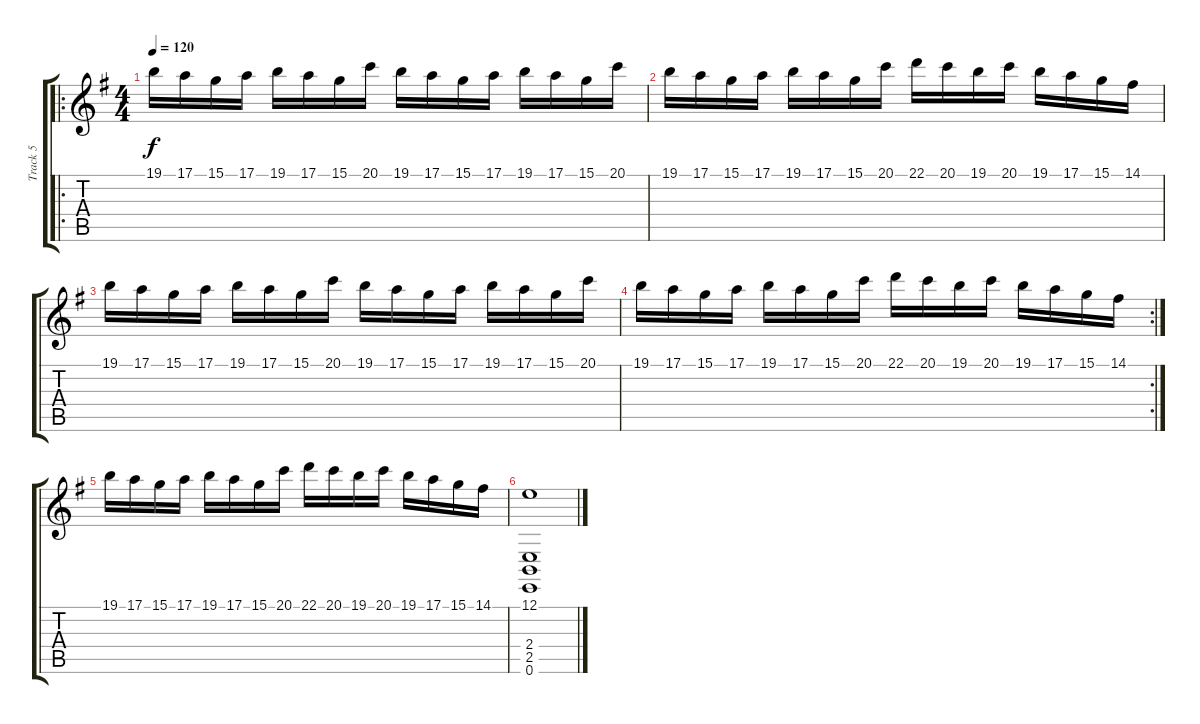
\track ("Track 5" "Track 5") {instrument vibraphone}
\staff {score tabs}
\tuning (E4 B3 G3 D3 A2 E2) {hide}
\ro
\ts (4 4)
\tempo 120
\clef g2
\ks g
19.1.16{dy f} 17.1.16 15.1.16 17.1.16 19.1.16 17.1.16 15.1.16 20.1.16 19.1.16 17.1.16 15.1.16 17.1.16 19.1.16 17.1.16 15.1.16 20.1.16 |
19.1.16 17.1.16 15.1.16 17.1.16 19.1.16 17.1.16 15.1.16 20.1.16 22.1.16 20.1.16 19.1.16 20.1.16 19.1.16 17.1.16 15.1.16 14.1.16 |
19.1.16 17.1.16 15.1.16 17.1.16 19.1.16 17.1.16 15.1.16 20.1.16 19.1.16 17.1.16 15.1.16 17.1.16 19.1.16 17.1.16 15.1.16 20.1.16 |
\rc 2
19.1.16 17.1.16 15.1.16 17.1.16 19.1.16 17.1.16 15.1.16 20.1.16 22.1.16 20.1.16 19.1.16 20.1.16 19.1.16 17.1.16 15.1.16 14.1.16 |
19.1.16 17.1.16 15.1.16 17.1.16 19.1.16 17.1.16 15.1.16 20.1.16 22.1.16 20.1.16 19.1.16 20.1.16 19.1.16 17.1.16 15.1.16 14.1.16 |
(12.1 2.4 2.5 0.6).1{volume 0}
